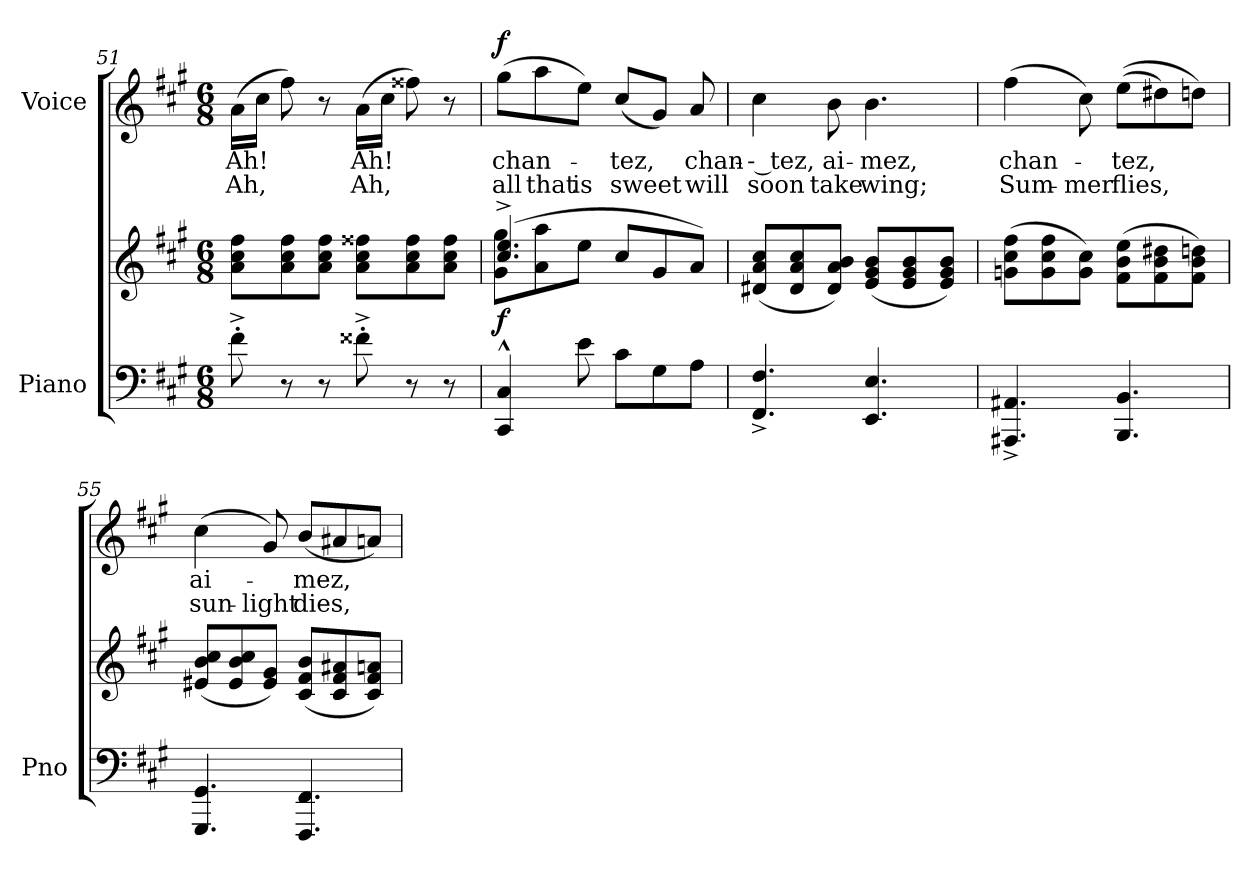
**kern	**kern	**dynam	**kern	**text	**text	**dynam
*part2	*part2	*part2	*part1	*part1	*part1	*part1
*staff3	*staff2	*staff2/3	*staff1	*staff1	*staff1	*staff1
*I"Piano	*	*	*I"Voice	*	*	*
*I'Pno	*	*	*	*	*	*
*clefF4	*clefG2	*	*clefG2	*	*	*
*k[f#c#g#]	*k[f#c#g#]	*	*k[f#c#g#]	*	*	*
*M6/8	*M6/8	*	*M6/8	*	*	*
=51	=51	=51	=51	=51	=51	=51
8f#'^<\	8a\ 8cc#\ 8ff#\L	.	(16a\LL	Ah!	Ah,	.
.	.	.	16cc#\JJ	.	.	.
8r	8a\ 8cc#\ 8ff#\	.	8ff#\)	.	.	.
8r	8a\ 8cc#\ 8ff#\J	.	8r	.	.	.
8f##X'^<\	8a\ 8cc#\ 8ff##X\L	.	(16a\LL	Ah!	Ah,	.
.	.	.	16cc#\JJ	.	.	.
8r	8a\ 8cc#\ 8ff##\	.	8ff##X\)	.	.	.
8r	8a\ 8cc#\ 8ff##\J	.	8r	.	.	.
=52	=52	=52	=52	=52	=52	=52
*	*^	*	*	*	*	*
!	!	!	!LO:DY:b	!	!	!	!LO:DY:a
4CC#/^^ 4C#/^^	(4.cc#/^ 4.ee/^	8g#\ 8gg#\L	f	(>8gg#\L	chan-	all	f
.	.	8a\ 8aa\	.	8aa\	.	that	.
8e\	.	8ee\J	.	8ee\J)	.	is	.
8c#\L	8cc#/L	8ryy	.	(<8cc#/L	-tez,	sweet	.
8G#\	8g#/	4ryy	.	8g#/J)	.	.	.
8A\J	8a/J)	.	.	8a/	chan-	will	.
*	*v	*v	*	*	*	*	*
=53	=53	=53	=53	=53	=53	=53
4.FF#/^ 4.F#/^	(8d#X/ 8a/ 8cc#/L	.	4cc#\	-- tez,	soon	.
.	8d#/ 8a/ 8cc#/	.	.	.	.	.
.	8d#/ 8a/ 8b/J)	.	8b\	ai-	take	.
4.EE/ 4.E/	(8e/ 8g#/ 8b/L	.	4.b\	-mez,	wing;	.
.	8e/ 8g#/ 8b/	.	.	.	.	.
.	8e/ 8g#/ 8b/J)	.	.	.	.	.
=54	=54	=54	=54	=54	=54	=54
4.AAA#X/^> 4.AA#X/^>	(8gn\ 8cc#\ 8ff#\L	.	(4ff#\	chan-	Sum-	.
.	8g\ 8cc#\ 8ff#\	.	.	.	.	.
.	8g\ 8cc#\J)	.	8cc#\)	.	-mer	.
4.BBB/ 4.BB/	(8f#\ 8b\ 8ee\L	.	(<(8ee\L	tez,	flies,	.
.	8f#\ 8b\ 8dd#X\	.	8dd#X\)	.	.	.
.	8f#\ 8b\ 8ddn\J)	.	8ddn\J)	.	.	.
=55	=55	=55	=55	=55	=55	=55
4.GGG#/ 4.GG#/	(>8e#X/ 8b/ 8cc#/L	.	(4cc#\	ai-	sun-	.
.	8e#/ 8b/ 8cc#/	.	.	.	.	.
.	8e#/ 8g#/J)	.	8g#/)	.	-light	.
4.FFF#/ 4.FF#/	(>8c#/ 8f#/ 8b/L	.	(8b/L	-mez,	dies,	.
.	8c#/ 8f#/ 8a#X/	.	8a#X/	.	.	.
.	8c#/ 8f#/ 8an/J)	.	8an/J)	.	.	.
=	=	=	=	=	=	=
*-	*-	*-	*-	*-	*-	*-
